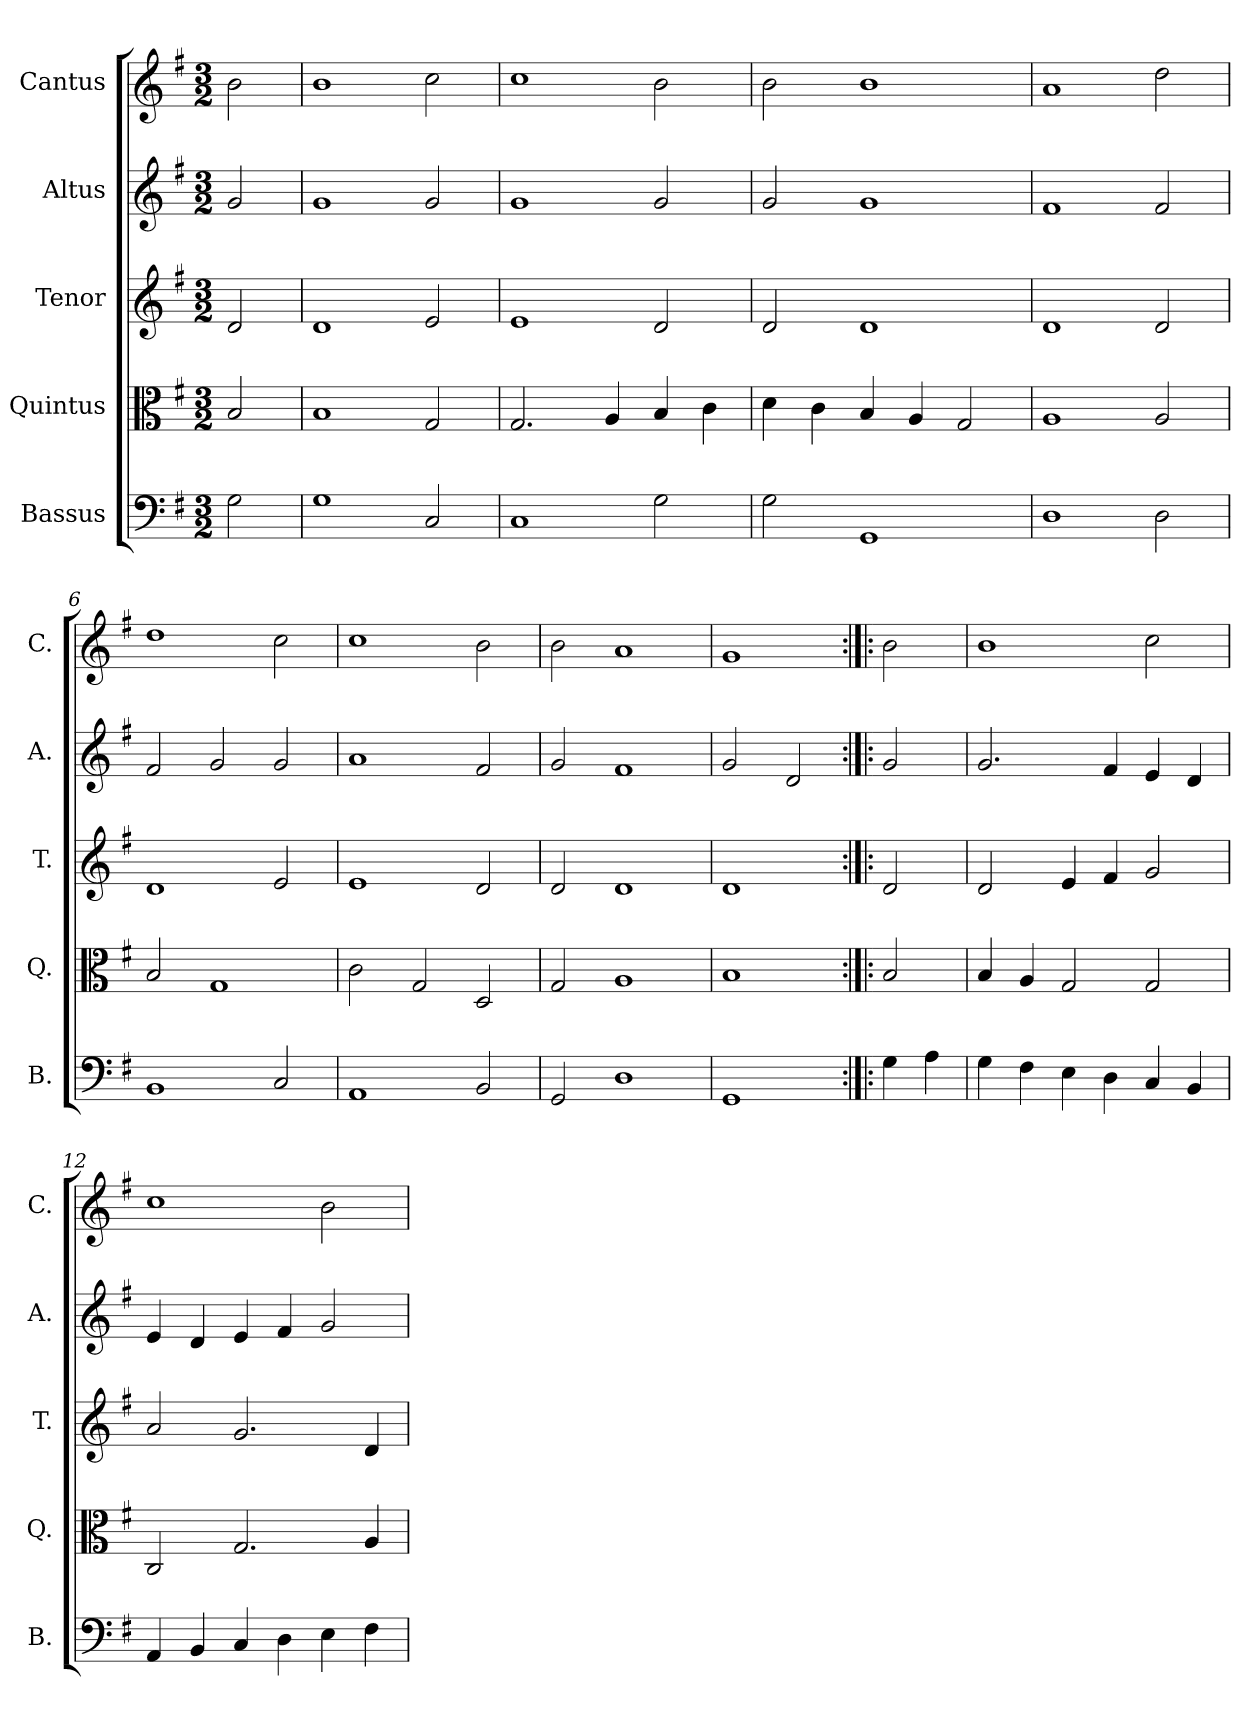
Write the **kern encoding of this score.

**kern	**kern	**kern	**kern	**kern
*part5	*part4	*part3	*part2	*part1
*staff5	*staff4	*staff3	*staff2	*staff1
*I"Bassus	*I"Quintus	*I"Tenor	*I"Altus	*I"Cantus
*I'B.	*I'Q.	*I'T.	*I'A.	*I'C.
*clefF4	*clefC3	*clefG2	*clefG2	*clefG2
*k[f#]	*k[f#]	*k[f#]	*k[f#]	*k[f#]
*G:	*G:	*G:	*G:	*G:
*M3/2	*M3/2	*M3/2	*M3/2	*M3/2
=1	=1	=1	=1	=1
2G\	2B/	2d/	2g/	2b\
=2	=2	=2	=2	=2
1G\	1B/	1d/	1g/	1b\
2C/	2G/	2e/	2g/	2cc\
=3	=3	=3	=3	=3
1C/	2.G/	1e/	1g/	1cc\
.	4A/	.	.	.
2G\	4B/	2d/	2g/	2b\
.	4c\	.	.	.
=4	=4	=4	=4	=4
2G\	4d\	2d/	2g/	2b\
.	4c\	.	.	.
1GG/	4B/	1d/	1g/	1b\
.	4A/	.	.	.
.	2G/	.	.	.
=5	=5	=5	=5	=5
1D\	1A/	1d/	1f#/	1a/
2D\	2A/	2d/	2f#/	2dd\
=6	=6	=6	=6	=6
1BB/	2B/	1d/	2f#/	1dd\
.	1G/	.	2g/	.
2C/	.	2e/	2g/	2cc\
=7	=7	=7	=7	=7
1AA/	2c\	1e/	1a/	1cc\
.	2G/	.	.	.
2BB/	2D/	2d/	2f#/	2b\
=8	=8	=8	=8	=8
2GG/	2G/	2d/	2g/	2b\
1D\	1A/	1d/	1f#/	1a/
=9	=9	=9	=9	=9
1GG/	1B/	1d/	2g/	1g/
.	.	.	2d/	.
=10:|!|:	=10:|!|:	=10:|!|:	=10:|!|:	=10:|!|:
4G\	2B/	2d/	2g/	2b\
4A\	.	.	.	.
=11	=11	=11	=11	=11
4G\	4B/	2d/	2.g/	1b\
4F#\	4A/	.	.	.
4E\	2G/	4e/	.	.
4D\	.	4f#/	4f#/	.
4C/	2G/	2g/	4e/	2cc\
4BB/	.	.	4d/	.
!!LO:LB:g=z
=12	=12	=12	=12	=12
4AA/	2C/	2a/	4e/	1cc\
4BB/	.	.	4d/	.
4C/	2.G/	2.g/	4e/	.
4D\	.	.	4f#/	.
4E\	.	.	2g/	2b\
4F#\	4A/	4d/	.	.
=	=	=	=	=
*-	*-	*-	*-	*-
